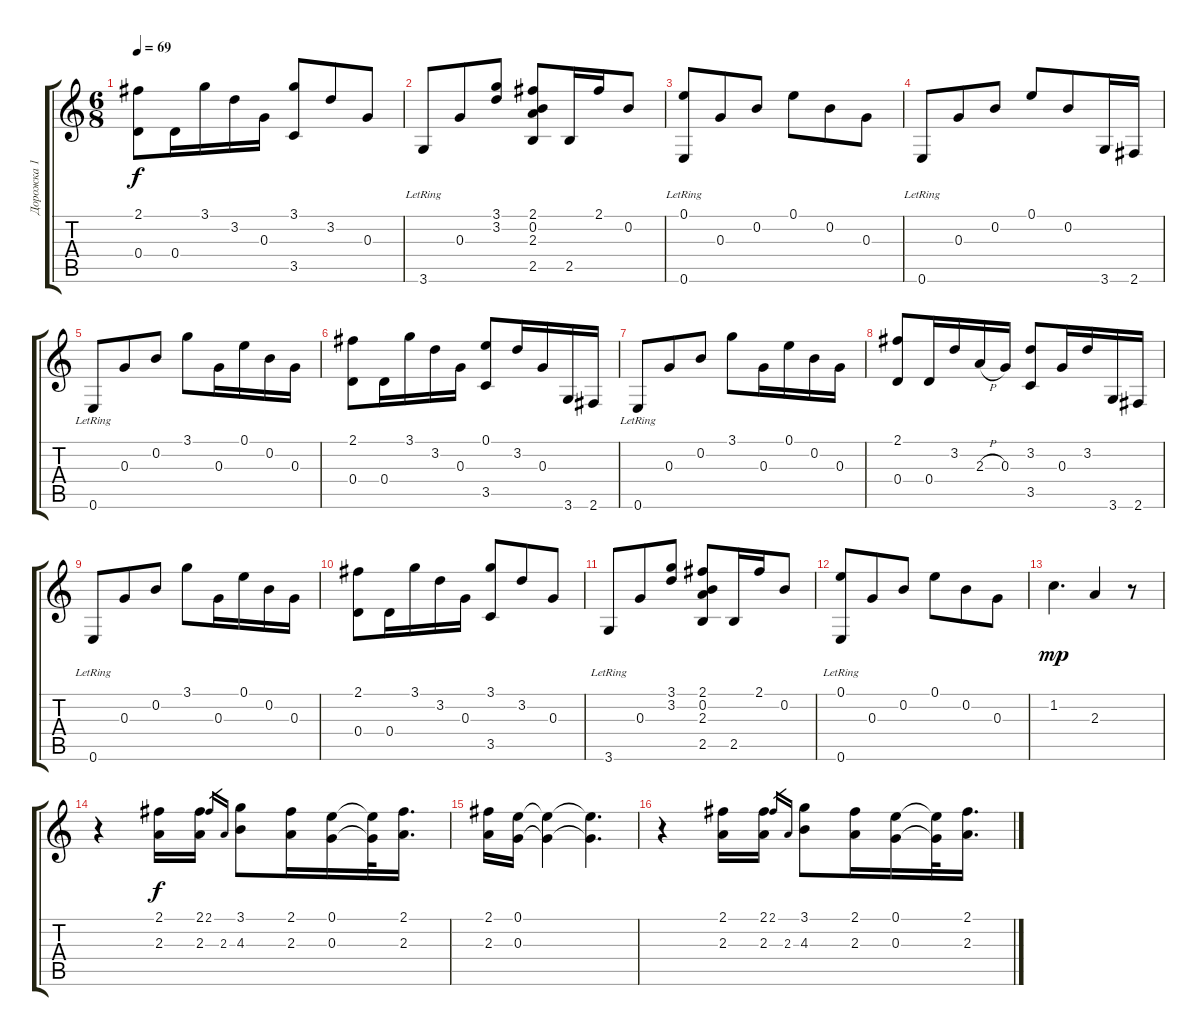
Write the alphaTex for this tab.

\track ("Дорожка 1" "Дорожка 1") {instrument acousticguitarsteel}
\staff {score tabs}
\tuning (E4 B3 G3 D3 A2 E2) {hide}
\ts (6 8)
\tempo 69
\clef g2
\ks c
(2.1 0.4).8{dy f} 0.4.16 3.1.16 3.2.16 0.3.16 (3.1 3.5).8 3.2.8 0.3.8 |
3.6{lr}.8 0.3.8 (3.1 3.2).8 (2.1 0.2 2.3 2.5).8 2.5.16 2.1.16 0.2.8 |
(0.1 0.6{lr}).8 0.3.8 0.2.8 0.1.8 0.2.8 0.3.8 |
0.6{lr}.8 0.3.8 0.2.8 0.1.8 0.2.8 3.6.16 2.6.16 |
0.6{lr}.8 0.3.8 0.2.8 3.1.8 0.3.16 0.1.16 0.2.16 0.3.16 |
(2.1 0.4).8 0.4.16 3.1.16 3.2.16 0.3.16 (0.1 3.5).8 3.2.16 0.3.16 3.6.16 2.6.16 |
0.6{lr}.8 0.3.8 0.2.8 3.1.8 0.3.16 0.1.16 0.2.16 0.3.16 |
(2.1 0.4).8 0.4.16 3.2.16 2.3{h}.16 0.3.16 (3.2 3.5).8 0.3.16 3.2.16 3.6.16 2.6.16 |
0.6{lr}.8 0.3.8 0.2.8 3.1.8 0.3.16 0.1.16 0.2.16 0.3.16 |
(2.1 0.4).8 0.4.16 3.1.16 3.2.16 0.3.16 (3.1 3.5).8 3.2.8 0.3.8 |
3.6{lr}.8 0.3.8 (3.1 3.2).8 (2.1 0.2 2.3 2.5).8 2.5.16 2.1.16 0.2.8 |
(0.1 0.6{lr}).8 0.3.8 0.2.8 0.1.8 0.2.8 0.3.8 |
1.2.4{d dy mp} 2.3.4 r.8 |
r.4 (2.1 2.3).16{dy f} (2.1 2.3).16 2.1.16{gr} 2.3.16{gr} (3.1 4.3).8 (2.1 2.3).16 (0.1 0.3).16 (0.1{t} 0.3{t}).32 (2.1 2.3).16{d} |
(2.1 2.3).16 (0.1 0.3).16 (0.1{t} 0.3{t}).4 (0.1{t} 0.3{t}).4{d} |
r.4 (2.1 2.3).16 (2.1 2.3).16 2.1.16{gr} 2.3.16{gr} (3.1 4.3).8 (2.1 2.3).16 (0.1 0.3).16 (0.1{t} 0.3{t}).32 (2.1 2.3).16{d}
